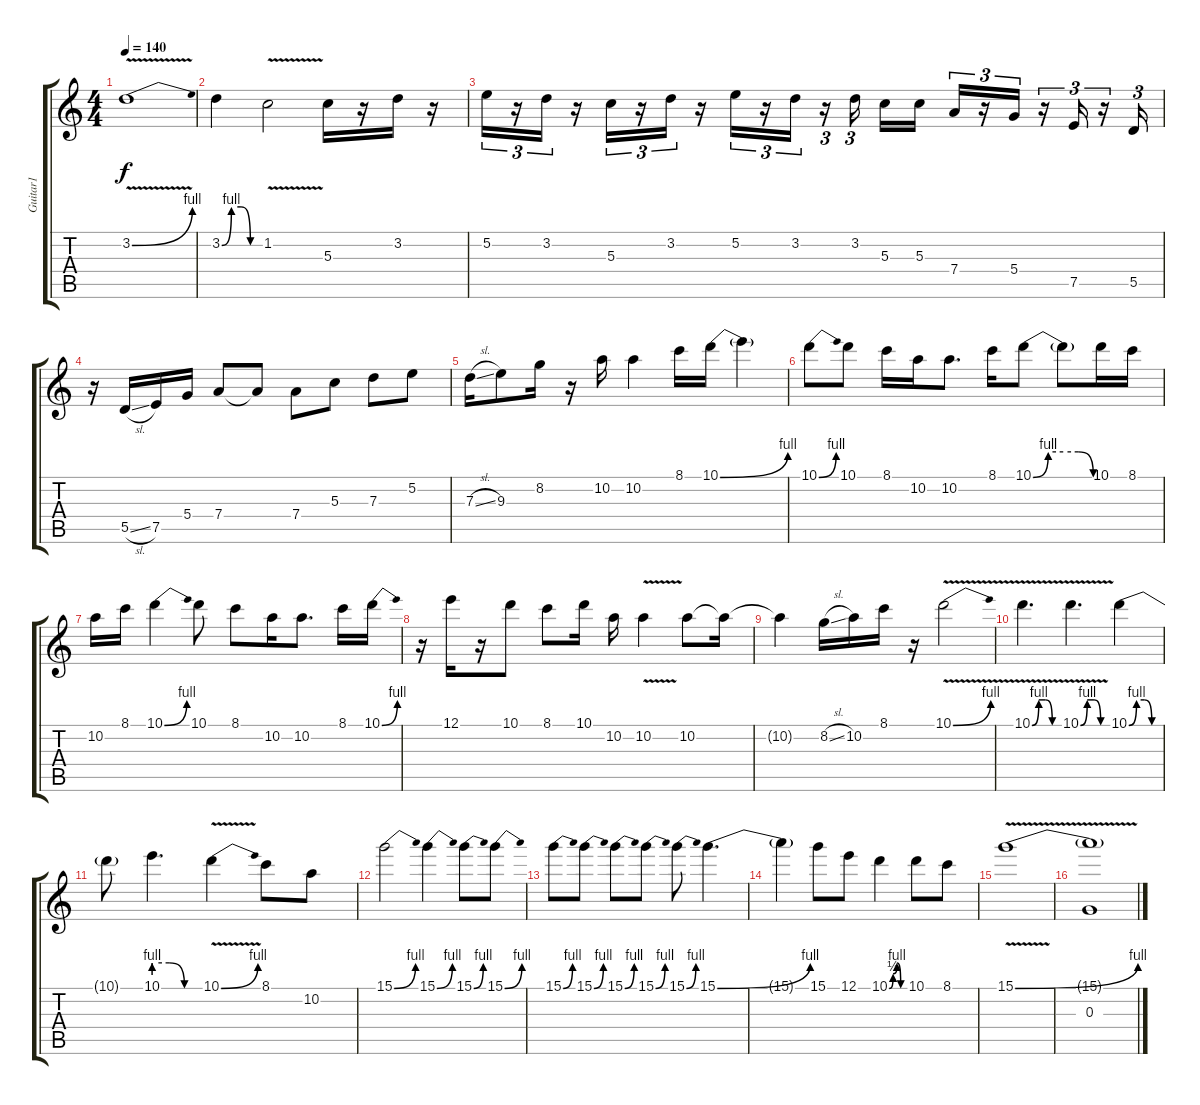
\track ("Guitar1" "Guitar1") {instrument electricguitarclean}
\staff {score tabs}
\tuning (E4 B3 G3 D3 A2 E2) {hide}
\ts (4 4)
\tempo 140
\clef g2
\ks c
3.2{be (bend 0 0 60 4) v}.1{dy f} |
3.2{be (custom 0 0 15 4 30 4 45 0 60 0)}.4 1.2{v}.2 5.3.16 r.16 3.2.16 r.16 |
5.2.16{tu (3 2)} r.16{tu (3 2)} 3.2.16{tu (3 2)} r.16 5.3.16{tu (3 2)} r.16{tu (3 2)} 3.2.16{tu (3 2)} r.16 5.2.16{tu (3 2)} r.16{tu (3 2)} 3.2.16{tu (3 2)} r.16{tu (3 2)} 3.2.16{tu (3 2) beam splitsecondary} 5.3.16 5.3.16{beam splitsecondary} 7.4.16{tu (3 2)} r.16{tu (3 2)} 5.4.16{tu (3 2)} r.16{tu (3 2)} 7.5.16{tu (3 2)} r.16{tu (3 2)} 5.5.16{tu (3 2)} |
r.16 5.5{sl}.16 7.5.16 5.4.16 7.4.8 7.4{t}.8 7.4.8 5.3.8 7.3.8 5.2.8 |
7.3{sl}.16 9.3.8 8.2.16 r.16 10.2.16 10.2.4 8.1.16 10.1{be (bend 0 0 60 4)}.16 10.1{t}.4 |
10.1{be (bend 0 0 60 4)}.8 10.1.8 8.1.16 10.2.16 10.2.8{d} 8.1.16 10.1{be (custom 0 0 15 4 30 4 45 4 60 0)}.8 10.1{t}.8 10.1.16 8.1.16 |
10.2.16 8.1.16 10.1{be (bend 0 0 60 4)}.4 10.1.8 8.1.8 10.2.16 10.2.8{d} 8.1.16 10.1{be (bend 0 0 60 4)}.16 |
r.16 12.1.16 r.16 10.1.8 8.1.8 10.1.16 10.2.16 10.2{v}.4 10.2.8 10.2{t}.16 |
10.2{t}.4 8.2{sl}.16 10.2.16 8.1.16 r.16 10.1{be (bend 0 0 60 4) v}.2 |
10.1{be (custom 0 0 15 4 30 4 45 0 60 0) v}.4{d} 10.1{be (custom 0 0 15 4 30 4 45 0 60 0) v}.4{d} 10.1{be (custom 0 0 15 4 30 4 45 0 60 0)}.4 |
10.1{t}.8 10.1{be (custom 0 4 20 4 40 0 60 0)}.4{d} 10.1{be (bend 0 0 60 4) v}.4 8.1.8 10.2.8 |
15.1{be (bend 0 0 60 4)}.2 15.1{be (bend 0 0 60 4)}.4 15.1{be (bend 0 0 60 4)}.8 15.1{be (bend 0 0 60 4)}.8 |
15.1{be (bend 0 0 60 4)}.8 15.1{be (bend 0 0 60 4)}.8 15.1{be (bend 0 0 60 4)}.8 15.1{be (bend 0 0 60 4)}.8 15.1{be (bend 0 0 60 4)}.8 15.1{be (bend 0 0 60 4)}.4{d} |
15.1{t}.4 15.1.8 12.1.8 10.1{be (custom 0 0 15 2 30 4 45 0 60 0)}.4 10.1.8 8.1.8 |
15.1{be (bend 0 0 60 4) v}.1 |
(15.1{t} 0.3).1
